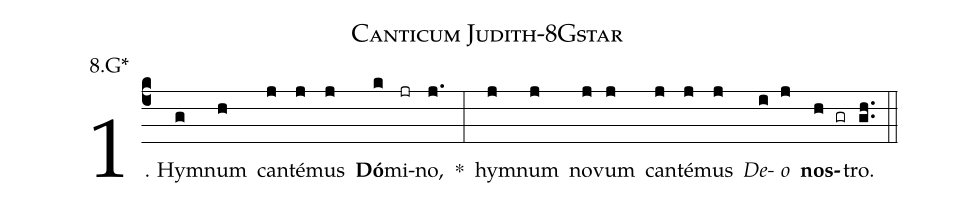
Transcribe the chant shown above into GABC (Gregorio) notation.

name: Canticum Judith-8Gstar;
annotation: 8.G*;
%%
(c4)1. Hym(g)num(h) can(j)té(j)mus(j) <b>Dó</b>(k)mi(jr)no,(j.) *(:) hym(j)num(j) no(j)vum(j) can(j)té(j)mus(j) <i>De</i>(i)<i>o</i>(j) <b>nos</b>(h gr)tro.(gh..) (::)
